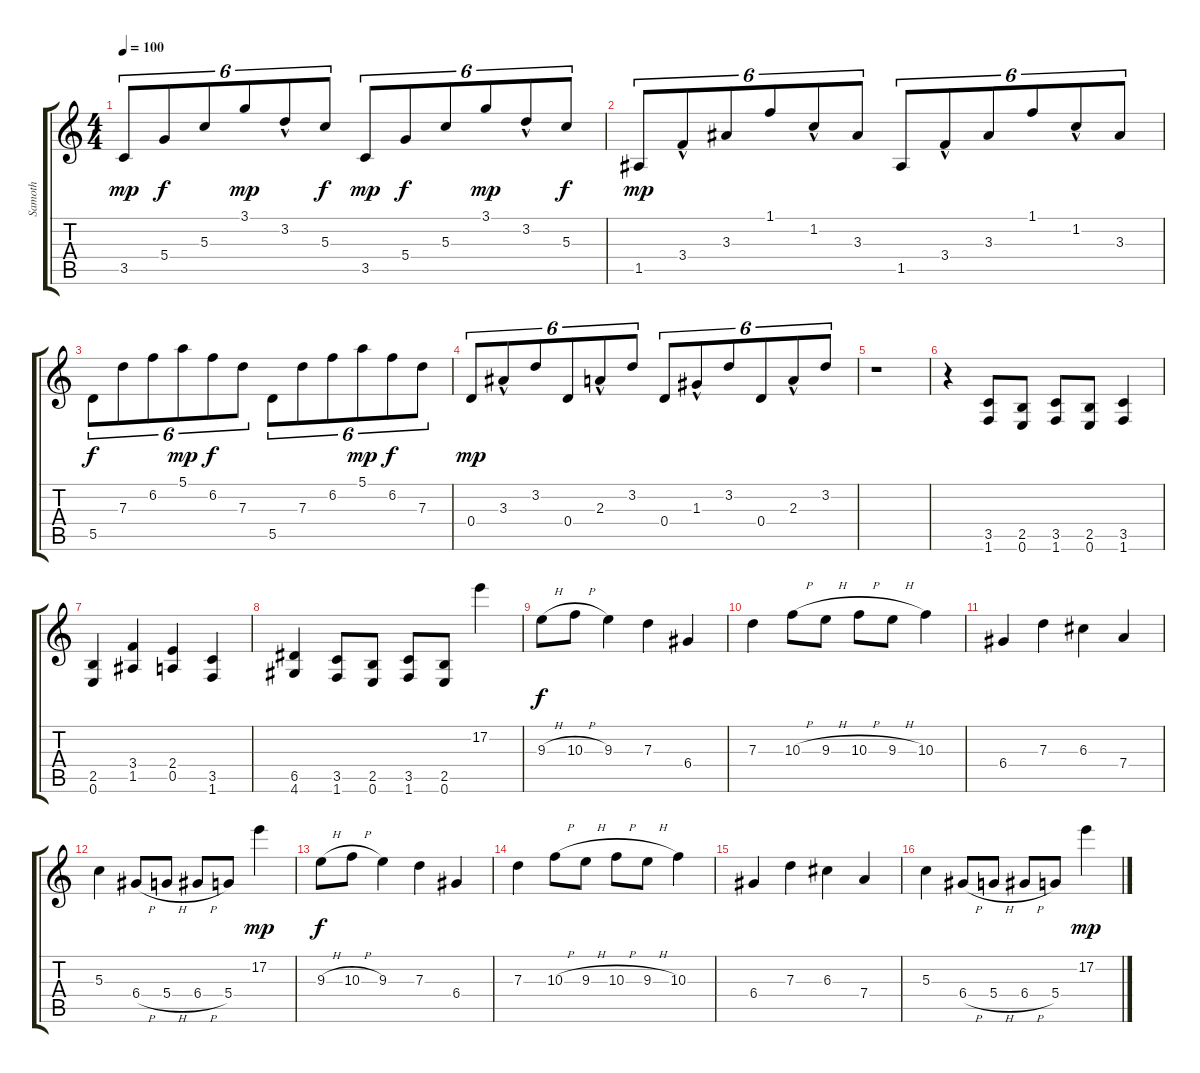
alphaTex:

\track ("Samoth" "Samoth") {instrument distortionguitar}
\staff {score tabs}
\tuning (E4 B3 G3 D3 A2 E2) {hide}
\ts (4 4)
\tempo 100
\clef g2
\ks c
3.5.8{tu (6 4) dy mp} 5.4.8{tu (6 4) dy f} 5.3.8{tu (6 4)} 3.1.8{tu (6 4) dy mp} 3.2{hac}.8{tu (6 4)} 5.3.8{tu (6 4) dy f} 3.5.8{tu (6 4) dy mp} 5.4.8{tu (6 4) dy f} 5.3.8{tu (6 4)} 3.1.8{tu (6 4) dy mp} 3.2{hac}.8{tu (6 4)} 5.3.8{tu (6 4) dy f} |
1.5.8{tu (6 4) dy mp} 3.4{hac}.8{tu (6 4)} 3.3.8{tu (6 4)} 1.1.8{tu (6 4)} 1.2{hac}.8{tu (6 4)} 3.3.8{tu (6 4)} 1.5.8{tu (6 4)} 3.4{hac}.8{tu (6 4)} 3.3.8{tu (6 4)} 1.1.8{tu (6 4)} 1.2{hac}.8{tu (6 4)} 3.3.8{tu (6 4)} |
5.5.8{tu (6 4) dy f} 7.3.8{tu (6 4)} 6.2.8{tu (6 4)} 5.1.8{tu (6 4) dy mp} 6.2.8{tu (6 4) dy f} 7.3.8{tu (6 4)} 5.5.8{tu (6 4)} 7.3.8{tu (6 4)} 6.2.8{tu (6 4)} 5.1.8{tu (6 4) dy mp} 6.2.8{tu (6 4) dy f} 7.3.8{tu (6 4)} |
0.4.8{tu (6 4) dy mp} 3.3{hac}.8{tu (6 4)} 3.2.8{tu (6 4)} 0.4.8{tu (6 4)} 2.3{hac}.8{tu (6 4)} 3.2.8{tu (6 4)} 0.4.8{tu (6 4)} 1.3{hac}.8{tu (6 4)} 3.2.8{tu (6 4)} 0.4.8{tu (6 4)} 2.3{hac}.8{tu (6 4)} 3.2.8{tu (6 4)} |
r.1 |
r.4 (3.5 1.6).8 (2.5 0.6).8 (3.5 1.6).8 (2.5 0.6).8 (3.5 1.6).4 |
(2.5 0.6).4 (3.4 1.5).4 (2.4 0.5).4 (3.5 1.6).4 |
(6.5 4.6).4 (3.5 1.6).8 (2.5 0.6).8 (3.5 1.6).8 (2.5 0.6).8 17.2.4 |
9.3{h}.8{dy f} 10.3{h}.8 9.3.4 7.3.4 6.4.4 |
7.3.4 10.3{h}.8 9.3{h}.8 10.3{h}.8 9.3{h}.8 10.3.4 |
6.4.4 7.3.4 6.3.4 7.4.4 |
5.3.4 6.4{h}.8 5.4{h}.8 6.4{h}.8 5.4.8 17.2.4{dy mp} |
9.3{h}.8{dy f} 10.3{h}.8 9.3.4 7.3.4 6.4.4 |
7.3.4 10.3{h}.8 9.3{h}.8 10.3{h}.8 9.3{h}.8 10.3.4 |
6.4.4 7.3.4 6.3.4 7.4.4 |
5.3.4 6.4{h}.8 5.4{h}.8 6.4{h}.8 5.4.8 17.2.4{dy mp}
